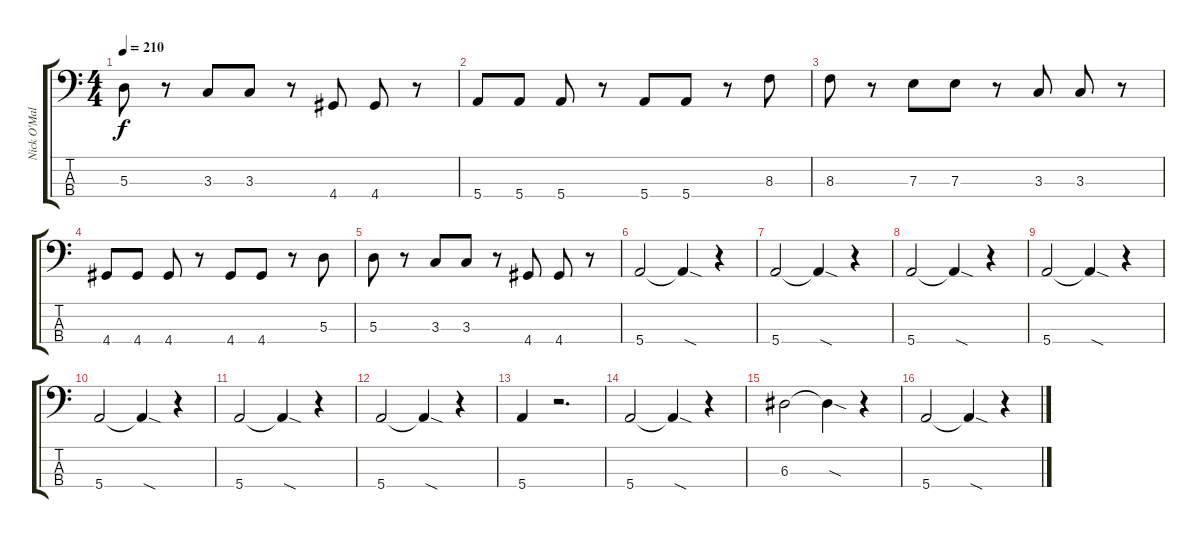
\track ("Nick O'Malley" "Nick O'Mal") {instrument electricbassfinger}
\staff {score tabs}
\tuning (G2 D2 A1 E1) {hide}
\ts (4 4)
\tempo 210
\clef f4
\ks c
5.3.8{dy f} r.8 3.3.8 3.3.8 r.8 4.4.8 4.4.8 r.8 |
5.4.8 5.4.8 5.4.8 r.8 5.4.8 5.4.8 r.8 8.3.8 |
8.3.8 r.8 7.3.8 7.3.8 r.8 3.3.8 3.3.8 r.8 |
4.4.8 4.4.8 4.4.8 r.8 4.4.8 4.4.8 r.8 5.3.8 |
5.3.8 r.8 3.3.8 3.3.8 r.8 4.4.8 4.4.8 r.8 |
5.4.2 5.4{sod t}.4 r.4 |
5.4.2 5.4{sod t}.4 r.4 |
5.4.2 5.4{sod t}.4 r.4 |
5.4.2 5.4{sod t}.4 r.4 |
5.4.2 5.4{sod t}.4 r.4 |
5.4.2 5.4{sod t}.4 r.4 |
5.4.2 5.4{sod t}.4 r.4 |
5.4.4 r.2{d} |
5.4.2 5.4{sod t}.4 r.4 |
6.3.2 6.3{sod t}.4 r.4 |
5.4.2 5.4{sod t}.4 r.4
